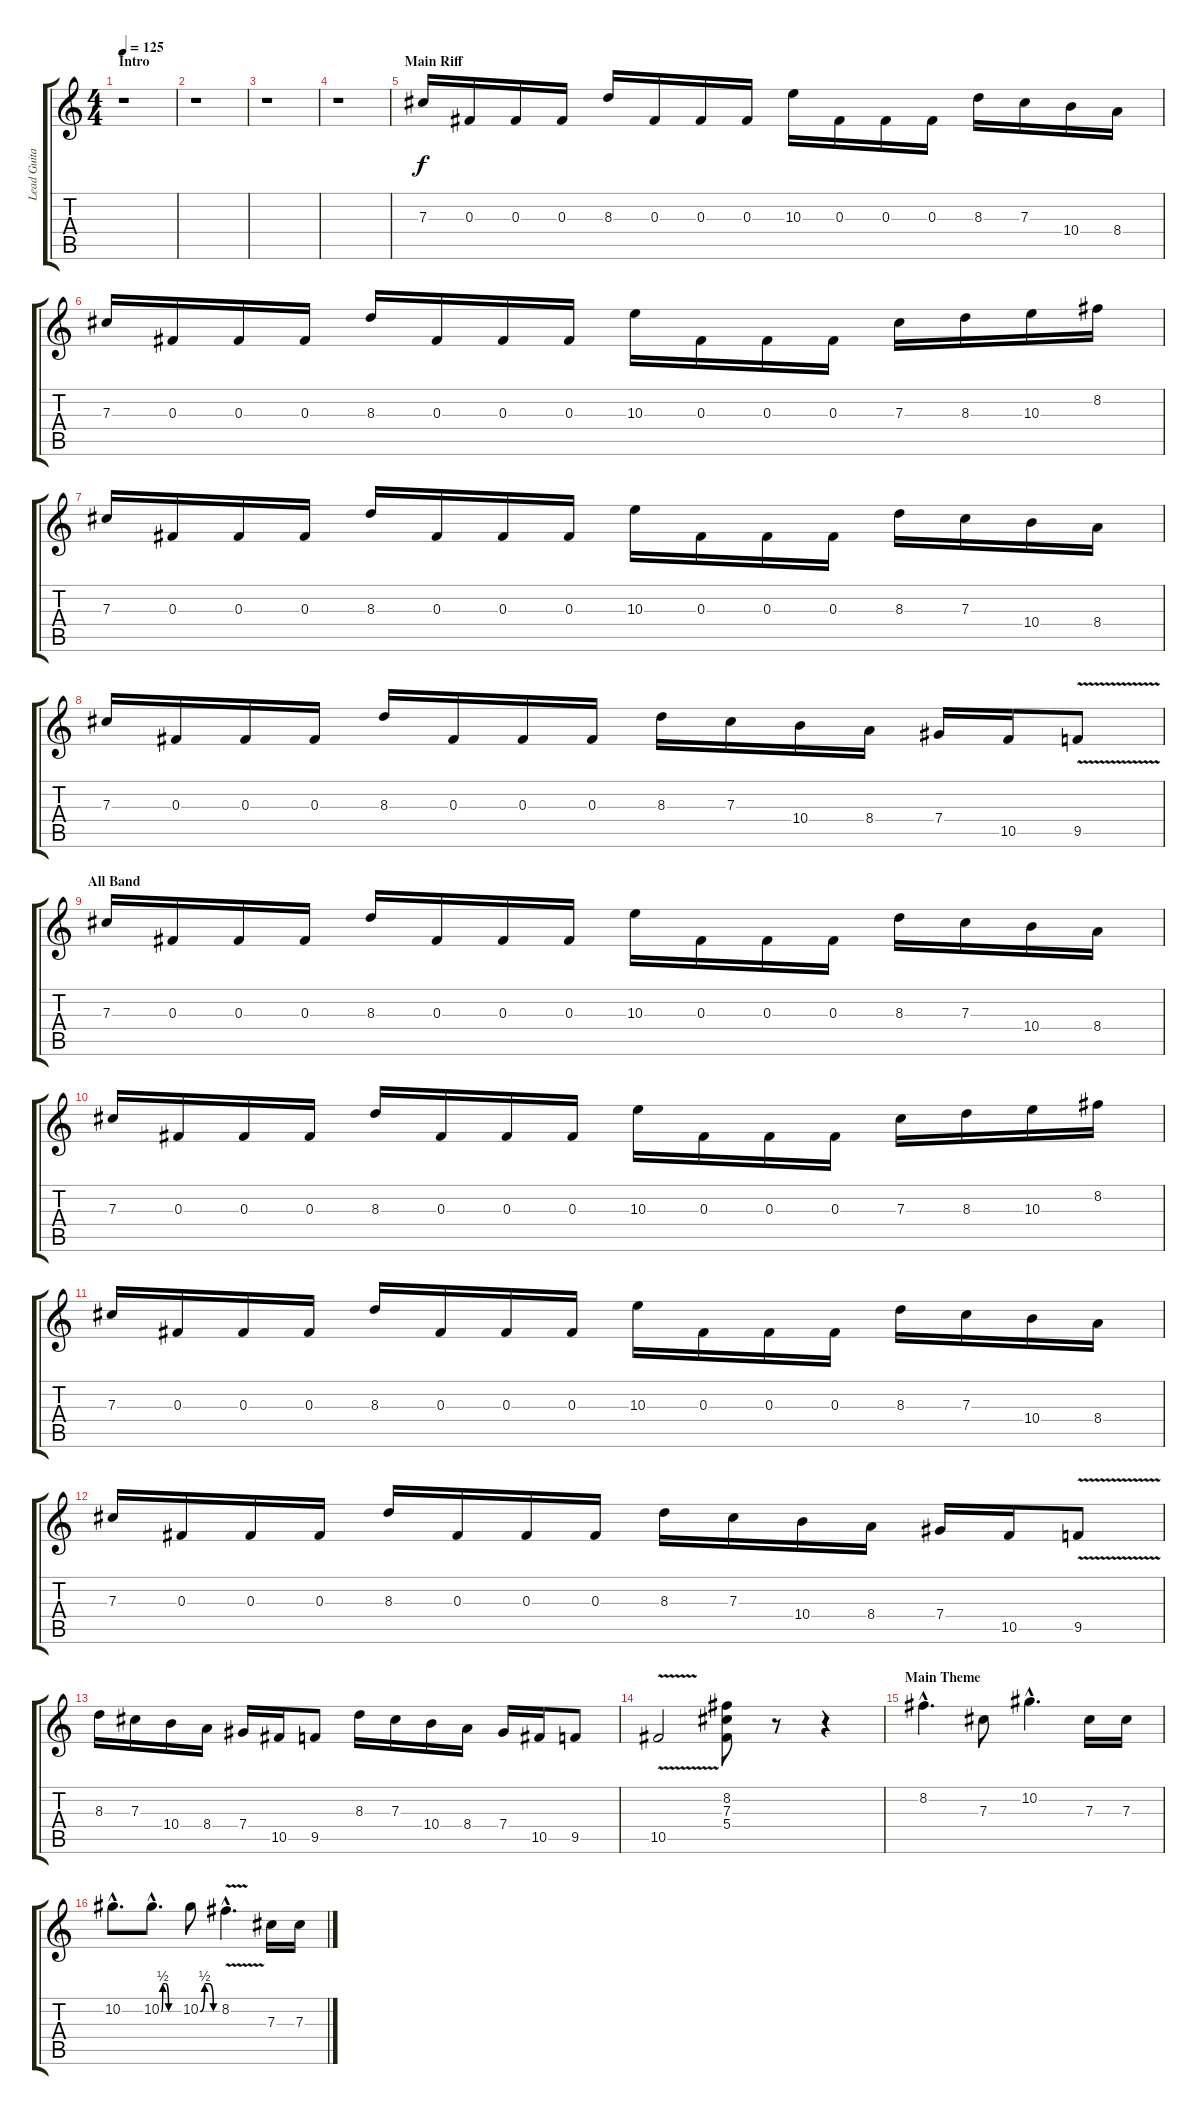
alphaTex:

\track ("Lead Guitar" "Lead Guita") {instrument distortionguitar}
\staff {score tabs}
\tuning (Eb4 Bb3 Gb3 Db3 Ab2 Eb2) {hide}
\ts (4 4)
\section ("" "Intro")
\tempo 125
\clef g2
\ks c
r.1{dy f instrument distortionguitar} |
r.1 |
r.1 |
r.1 |
\section ("" "Main Riff")
7.3.16 0.3.16 0.3.16 0.3.16 8.3.16 0.3.16 0.3.16 0.3.16 10.3.16 0.3.16 0.3.16 0.3.16 8.3.16 7.3.16 10.4.16 8.4.16 |
7.3.16 0.3.16 0.3.16 0.3.16 8.3.16 0.3.16 0.3.16 0.3.16 10.3.16 0.3.16 0.3.16 0.3.16 7.3.16 8.3.16 10.3.16 8.2.16 |
7.3.16 0.3.16 0.3.16 0.3.16 8.3.16 0.3.16 0.3.16 0.3.16 10.3.16 0.3.16 0.3.16 0.3.16 8.3.16 7.3.16 10.4.16 8.4.16 |
7.3.16 0.3.16 0.3.16 0.3.16 8.3.16 0.3.16 0.3.16 0.3.16 8.3.16 7.3.16 10.4.16 8.4.16 7.4.16 10.5.16 9.5{v}.8 |
\section ("" "All Band")
7.3.16 0.3.16 0.3.16 0.3.16 8.3.16 0.3.16 0.3.16 0.3.16 10.3.16 0.3.16 0.3.16 0.3.16 8.3.16 7.3.16 10.4.16 8.4.16 |
7.3.16 0.3.16 0.3.16 0.3.16 8.3.16 0.3.16 0.3.16 0.3.16 10.3.16 0.3.16 0.3.16 0.3.16 7.3.16 8.3.16 10.3.16 8.2.16 |
7.3.16 0.3.16 0.3.16 0.3.16 8.3.16 0.3.16 0.3.16 0.3.16 10.3.16 0.3.16 0.3.16 0.3.16 8.3.16 7.3.16 10.4.16 8.4.16 |
7.3.16 0.3.16 0.3.16 0.3.16 8.3.16 0.3.16 0.3.16 0.3.16 8.3.16 7.3.16 10.4.16 8.4.16 7.4.16 10.5.16 9.5{v}.8 |
8.3.16 7.3.16 10.4.16 8.4.16 7.4.16 10.5.16 9.5.8 8.3.16 7.3.16 10.4.16 8.4.16 7.4.16 10.5.16 9.5.8 |
10.5{v}.2 (8.2 7.3 5.4).8 r.8 r.4 |
\section ("" "Main Theme")
8.2{hac}.4{d} 7.3.8 10.2{hac}.4{d} 7.3.16 7.3.16 |
10.2{hac}.8{d} 10.2{be (custom 0 0 5 2 15 2 25 0 45 0 60 0) hac}.8{d} 10.2{be (custom 0 0 15 2 30 2 45 0 60 0)}.8 8.2{v hac}.4{d} 7.3.16 7.3.16
